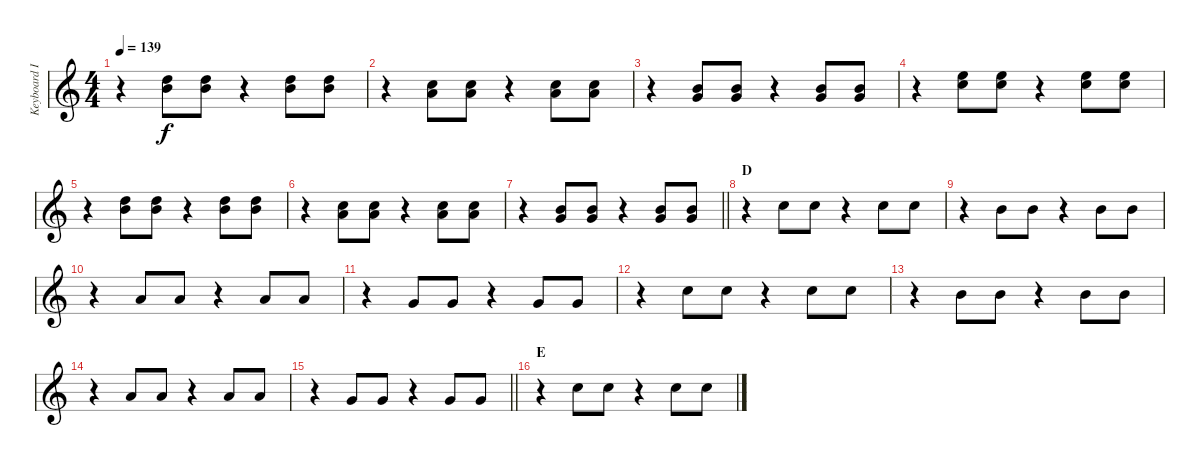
\track ("Keyboard II" "Keyboard I") {instrument fx4atmosphere}
\staff {score}
\tuning (E5 B4 G4 D4 A3 E3 B2) {hide}
\ts (4 4)
\tempo 139
\clef g2
\ks aminor
r.4{dy f} (3.2 4.3).8{balance 13} (3.2 4.3).8{balance 3} r.4 (3.2 4.3).8{balance 13} (3.2 4.3).8{balance 3} |
r.4 (1.2 2.3).8{balance 13} (1.2 2.3).8{balance 3} r.4 (1.2 2.3).8{balance 13} (1.2 2.3).8{balance 3} |
r.4 (0.2 0.3).8{balance 13} (0.2 0.3).8{balance 3} r.4 (0.2 0.3).8{balance 13} (0.2 0.3).8{balance 3} |
r.4 (0.1 1.2).8{balance 13} (0.1 1.2).8{balance 3} r.4 (0.1 1.2).8{balance 13} (0.1 1.2).8{balance 3} |
r.4 (3.2 4.3).8{balance 13} (3.2 4.3).8{balance 3} r.4 (3.2 4.3).8{balance 13} (3.2 4.3).8{balance 3} |
r.4 (1.2 2.3).8{balance 13} (1.2 2.3).8{balance 3} r.4 (1.2 2.3).8{balance 13} (1.2 2.3).8{balance 3} |
\barLineRight lightlight
r.4 (0.2 0.3).8{balance 13} (0.2 0.3).8{balance 3} r.4 (0.2 0.3).8{balance 13} (0.2 0.3).8{balance 3} |
\section ("" "D")
r.4 1.2.8{balance 13} 1.2.8{balance 3} r.4 1.2.8{balance 13} 1.2.8{balance 3} |
r.4 4.3.8{balance 13} 4.3.8{balance 3} r.4 4.3.8{balance 13} 4.3.8{balance 3} |
r.4 2.3.8{balance 13} 2.3.8{balance 3} r.4 2.3.8{balance 13} 2.3.8{balance 3} |
r.4 0.3.8{balance 13} 0.3.8{balance 3} r.4 0.3.8{balance 13} 0.3.8{balance 3} |
r.4 1.2.8{balance 13} 1.2.8{balance 3} r.4 1.2.8{balance 13} 1.2.8{balance 3} |
r.4 4.3.8{balance 13} 4.3.8{balance 3} r.4 4.3.8{balance 13} 4.3.8{balance 3} |
r.4 2.3.8{balance 13} 2.3.8{balance 3} r.4 2.3.8{balance 13} 2.3.8{balance 3} |
\barLineRight lightlight
r.4 0.3.8{balance 13} 0.3.8{balance 3} r.4 0.3.8{balance 13} 0.3.8{balance 3} |
\section ("" "E")
r.4 1.2.8{balance 13} 1.2.8{balance 3} r.4 1.2.8{balance 13} 1.2.8{balance 3}
